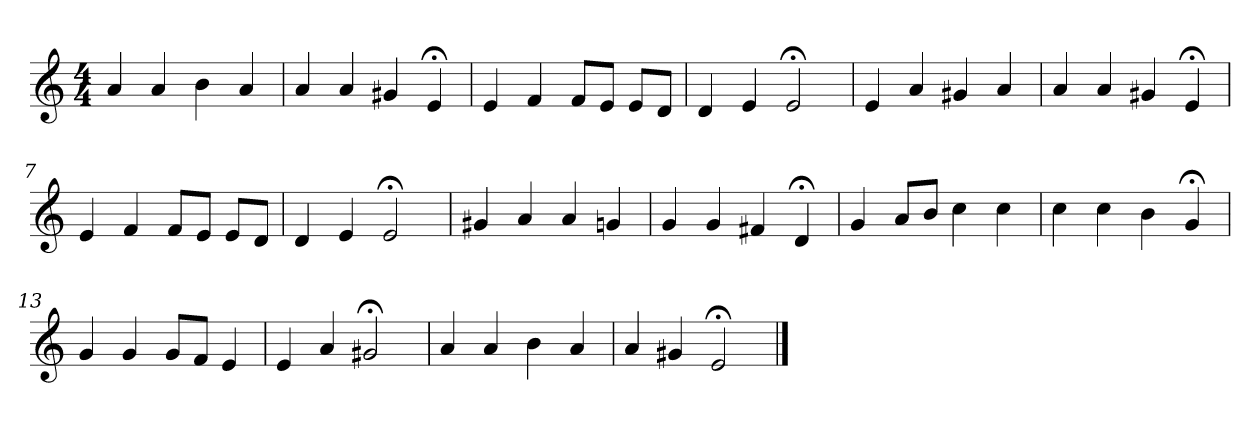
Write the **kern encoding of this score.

**kern
*part1
*staff1
*clefG2
*k[]
*C:
*M4/4
=1
4a
4a
4b
4a
=2
4a
4a
4g#X
4e;<
=3
4e
4f
8f/L
8e/J
8e/L
8d/J
=4
4d
4e
2e;<
=5
4e
4a
4g#X
4a
=6
4a
4a
4g#X
4e;<
=7
4e
4f
8f/L
8e/J
8e/L
8d/J
=8
4d
4e
2e;<
=9
4g#X
4a
4a
4gn
=10
4g
4g
4f#X
4d;<
=11
4g
8a/L
8b/J
4cc
4cc
=12
4cc
4cc
4b
4g;<
=13
4g
4g
8g/L
8f/J
4e
=14
4e
4a
2g#X;<
=15
4a
4a
4b
4a
=16
4a
4g#X
2e;<
==
*-
